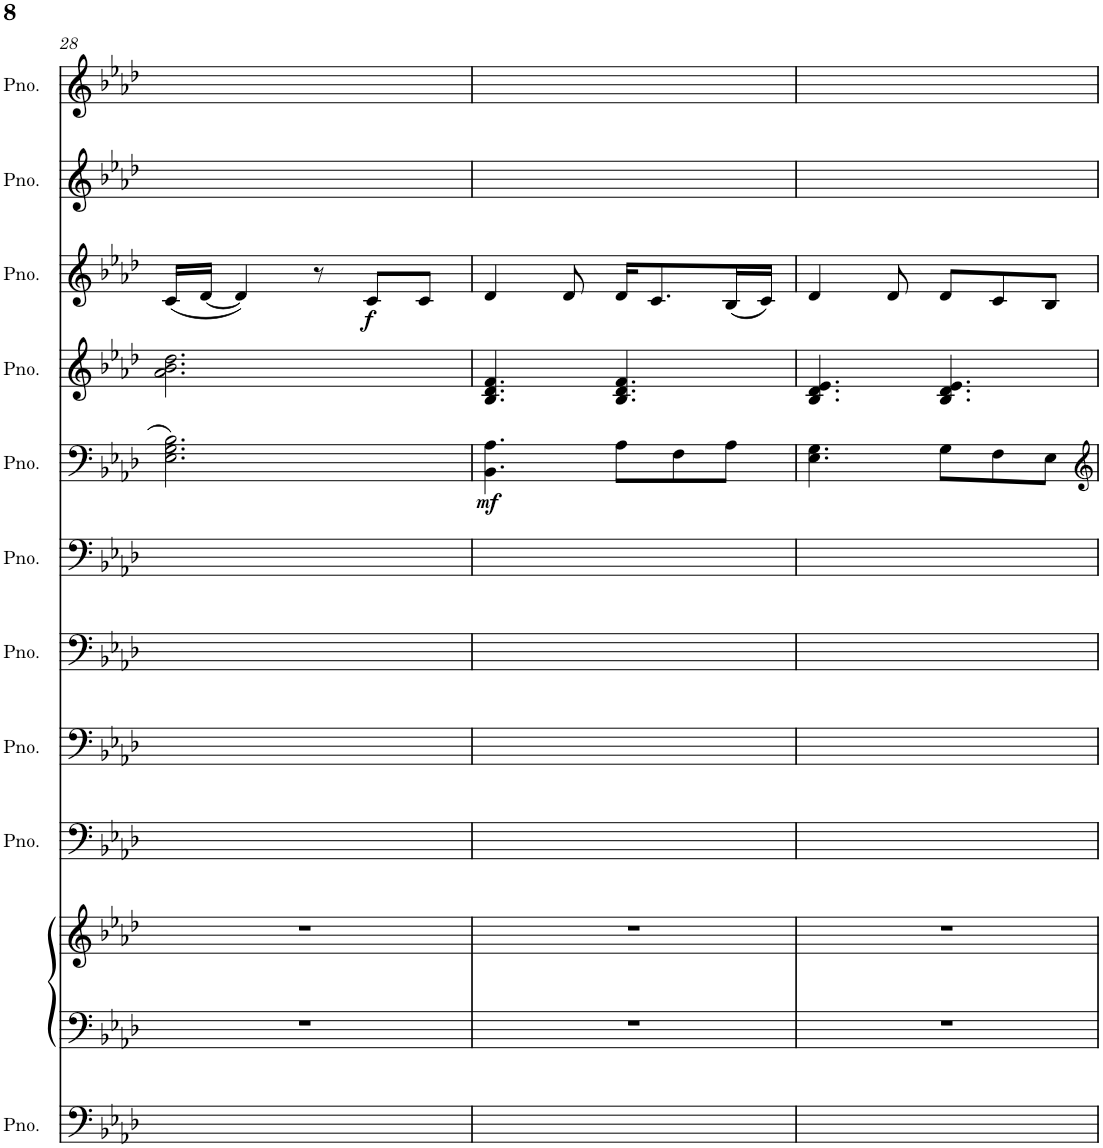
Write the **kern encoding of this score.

**kern	**kern	**kern	**kern	**kern	**kern	**kern	**kern	**dynam	**kern	**kern	**dynam	**kern	**kern
*part11	*part10	*part10	*part9	*part8	*part7	*part6	*part5	*part5	*part4	*part3	*part3	*part2	*part1
*staff12	*staff11	*staff10	*staff9	*staff8	*staff7	*staff6	*staff5	*staff5	*staff4	*staff3	*staff3	*staff2	*staff1
*I"Piano	*I"Piano	*	*I"Piano	*I"Piano	*I"Piano	*I"Piano	*I"Piano	*	*I"Piano	*I"Piano	*	*I"Piano	*I"Piano
*I'Pno.	*I'Pno	*	*I'Pno.	*I'Pno.	*I'Pno.	*I'Pno.	*I'Pno.	*	*I'Pno.	*I'Pno.	*	*I'Pno.	*I'Pno.
!!LO:PB:g=z
*clefF4	*clefF4	*clefG2	*clefF4	*clefF4	*clefF4	*clefF4	*clefF4	*	*clefG2	*clefG2	*	*clefG2	*clefG2
*k[b-e-a-d-]	*k[b-e-a-d-]	*k[b-e-a-d-]	*k[b-e-a-d-]	*k[b-e-a-d-]	*k[b-e-a-d-]	*k[b-e-a-d-]	*k[b-e-a-d-]	*	*k[b-e-a-d-]	*k[b-e-a-d-]	*	*k[b-e-a-d-]	*k[b-e-a-d-]
*M6/8	*M6/8	*M6/8	*M6/8	*M6/8	*M6/8	*M6/8	*M6/8	*	*M6/8	*M6/8	*	*M6/8	*M6/8
=28	=28	=28	=28	=28	=28	=28	=28	=28	=28	=28	=28	=28	=28
2.ryy	2.r	2.r	2.ryy	2.ryy	2.ryy	2.ryy	2.E-\ 2.G\ 2.B-\	.	2.a-\ 2.b-\ 2.dd-\	(<16c/LL	.	2.ryy	2.ryy
.	.	.	.	.	.	.	.	.	.	[<16d-/JJ	.	.	.
.	.	.	.	.	.	.	.	.	.	4d-/])	.	.	.
.	.	.	.	.	.	.	.	.	.	8r	.	.	.
!	!	!	!	!	!	!	!	!	!	!	!LO:DY:b	!	!
.	.	.	.	.	.	.	.	.	.	8c/L	f	.	.
.	.	.	.	.	.	.	.	.	.	8c/J	.	.	.
=29	=29	=29	=29	=29	=29	=29	=29	=29	=29	=29	=29	=29	=29
!	!	!	!	!	!	!	!	!LO:DY:b	!	!	!	!	!
2.ryy	2.r	2.r	2.ryy	2.ryy	2.ryy	2.ryy	4.BB-\ 4.A-\	mf	4.B-/ 4.d-/ 4.f/	4d-/	.	2.ryy	2.ryy
.	.	.	.	.	.	.	.	.	.	8d-/	.	.	.
.	.	.	.	.	.	.	8A-\L	.	4.B-/ 4.d-/ 4.f/	16d-/KL	.	.	.
.	.	.	.	.	.	.	.	.	.	8.c/	.	.	.
.	.	.	.	.	.	.	8F\	.	.	.	.	.	.
.	.	.	.	.	.	.	8A-\J	.	.	(<16B-/L	.	.	.
.	.	.	.	.	.	.	.	.	.	16c/JJ)	.	.	.
=30	=30	=30	=30	=30	=30	=30	=30	=30	=30	=30	=30	=30	=30
2.ryy	2.r	2.r	2.ryy	2.ryy	2.ryy	2.ryy	4.E-\ 4.G\	.	4.B-/ 4.d-/ 4.e-/	4d-/	.	2.ryy	2.ryy
.	.	.	.	.	.	.	.	.	.	8d-/	.	.	.
.	.	.	.	.	.	.	8G\L	.	4.B-/ 4.d-/ 4.e-/	8d-/L	.	.	.
.	.	.	.	.	.	.	8F\	.	.	8c/	.	.	.
.	.	.	.	.	.	.	8E-\J	.	.	8B-/J	.	.	.
=	=	=	=	=	=	=	=	=	=	=	=	=	=
*-	*-	*-	*-	*-	*-	*-	*-	*-	*-	*-	*-	*-	*-
